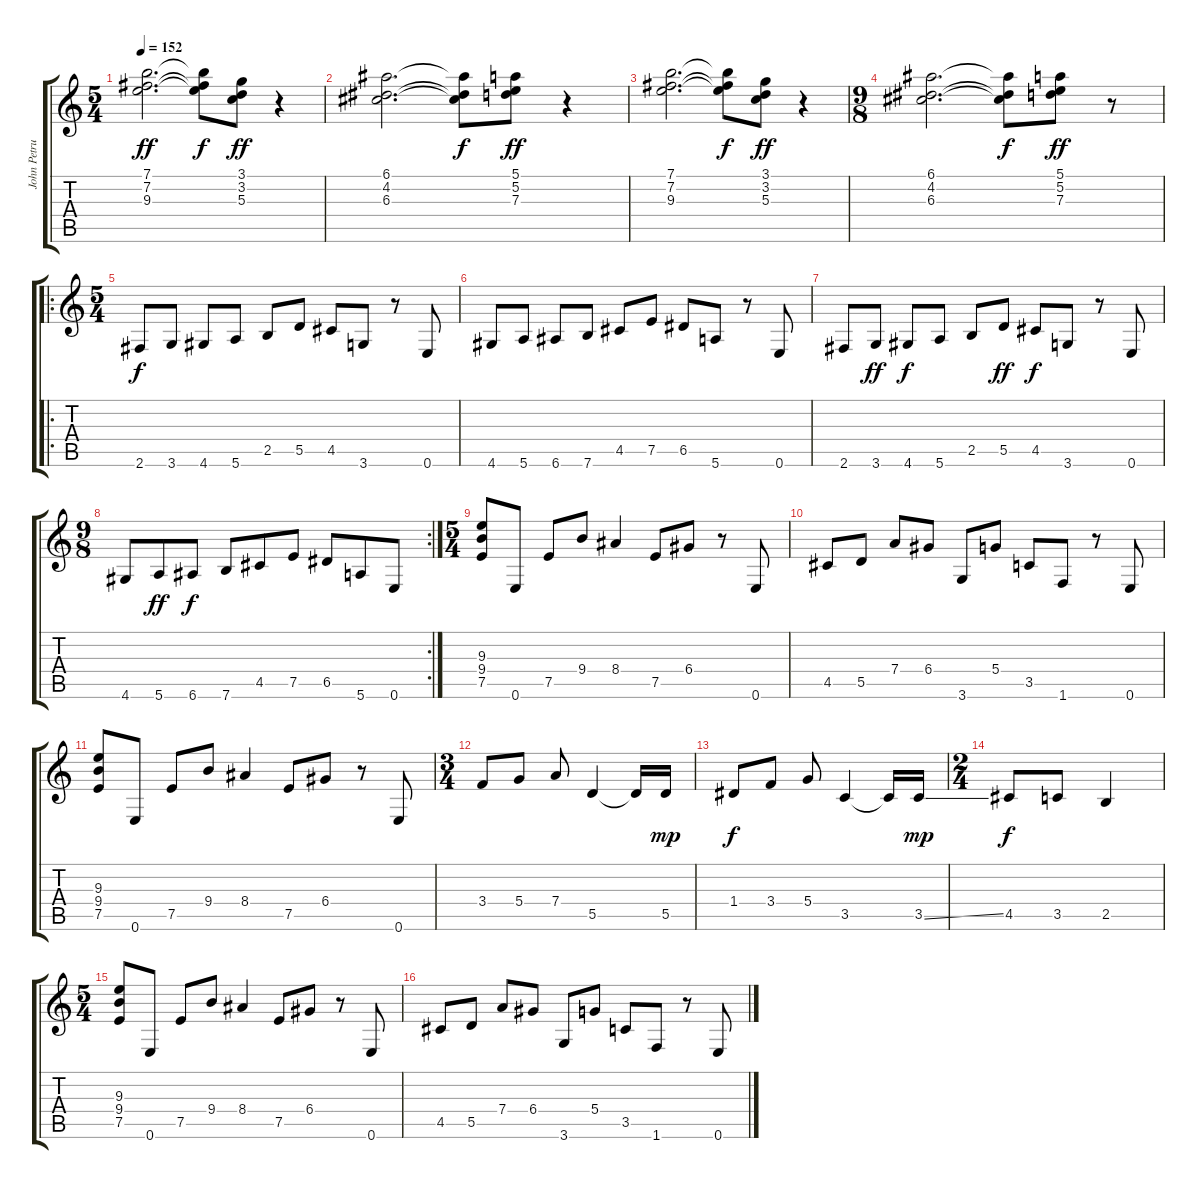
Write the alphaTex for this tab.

\track ("John Petrucci (Guitar)" "John Petru") {instrument distortionguitar}
\staff {score tabs}
\tuning (E4 B3 G3 D3 A2 E2) {hide}
\ts (5 4)
\tempo 152
\clef g2
\ks c
(7.1 7.2 9.3).2{d dy ff instrument distortionguitar} (7.1{t} 7.2{t} 9.3{t}).8{dy f} (3.1 3.2 5.3).8{dy ff} r.4 |
(6.1 4.2 6.3).2{d} (6.1{t} 4.2{t} 6.3{t}).8{dy f} (5.1 5.2 7.3).8{dy ff} r.4 |
(7.1 7.2 9.3).2{d} (7.1{t} 7.2{t} 9.3{t}).8{dy f} (3.1 3.2 5.3).8{dy ff} r.4 |
\ts (9 8)
(6.1 4.2 6.3).2{d} (6.1{t} 4.2{t} 6.3{t}).8{dy f} (5.1 5.2 7.3).8{dy ff} r.8 |
\ro
\ts (5 4)
2.6.8{dy f} 3.6.8 4.6.8 5.6.8 2.5.8 5.5.8 4.5.8 3.6.8 r.8 0.6.8 |
4.6.8 5.6.8 6.6.8 7.6.8 4.5.8 7.5.8 6.5.8 5.6.8 r.8 0.6.8 |
2.6.8 3.6.8{dy ff} 4.6.8{dy f} 5.6.8 2.5.8 5.5.8{dy ff} 4.5.8{dy f} 3.6.8 r.8 0.6.8 |
\rc 2
\ts (9 8)
4.6.8 5.6.8{dy ff} 6.6.8{dy f} 7.6.8 4.5.8 7.5.8 6.5.8 5.6.8 0.6.8 |
\ts (5 4)
(9.3 9.4 7.5).8 0.6.8 7.5.8 9.4.8 8.4.4 7.5.8 6.4.8 r.8 0.6.8 |
4.5.8 5.5.8 7.4.8 6.4.8 3.6.8 5.4.8 3.5.8 1.6.8 r.8 0.6.8 |
(9.3 9.4 7.5).8 0.6.8 7.5.8 9.4.8 8.4.4 7.5.8 6.4.8 r.8 0.6.8 |
\ts (3 4)
3.4.8 5.4.8 7.4.8 5.5.4 5.5{t}.16 5.5.16{dy mp} |
1.4.8{dy f} 3.4.8 5.4.8 3.5.4 3.5{t}.16 3.5{ss}.16{dy mp} |
\ts (2 4)
4.5.8{dy f} 3.5.8 2.5.4 |
\ts (5 4)
(9.3 9.4 7.5).8 0.6.8 7.5.8 9.4.8 8.4.4 7.5.8 6.4.8 r.8 0.6.8 |
4.5.8 5.5.8 7.4.8 6.4.8 3.6.8 5.4.8 3.5.8 1.6.8 r.8 0.6.8
